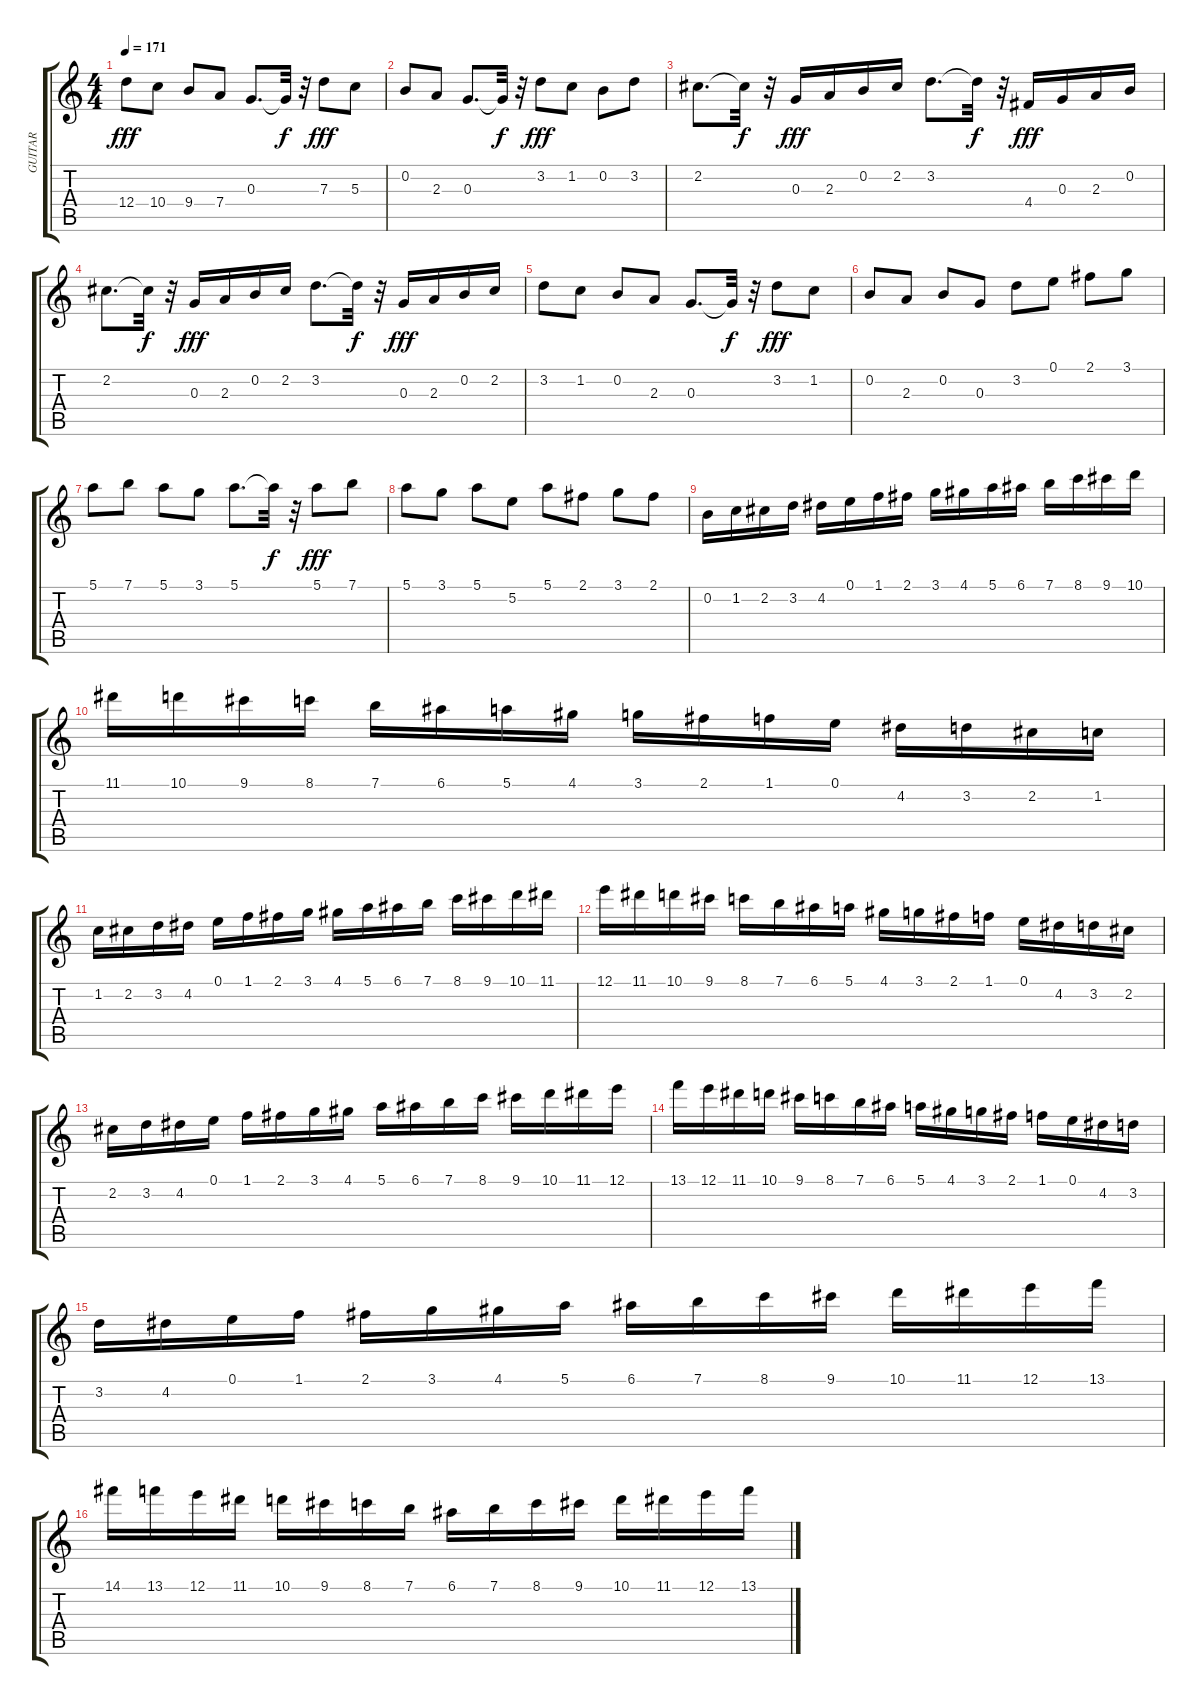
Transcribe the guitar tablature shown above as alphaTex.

\track ("GUITAR" "GUITAR") {instrument acousticguitarsteel}
\staff {score tabs}
\tuning (E4 B3 G3 D3 A2 E2) {hide}
\ts (4 4)
\tempo 171
\clef g2
\ks c
12.4.8{dy fff} 10.4.8 9.4.8 7.4.8 0.3.8{d} 0.3{t}.32{dy f} r.32 7.3.8{dy fff} 5.3.8 |
0.2.8 2.3.8 0.3.8{d} 0.3{t}.32{dy f} r.32 3.2.8{dy fff} 1.2.8 0.2.8 3.2.8 |
2.2.8{d} 2.2{t}.32{dy f} r.32 0.3.16{dy fff} 2.3.16 0.2.16 2.2.16 3.2.8{d} 3.2{t}.32{dy f} r.32 4.4.16{dy fff} 0.3.16 2.3.16 0.2.16 |
2.2.8{d} 2.2{t}.32{dy f} r.32 0.3.16{dy fff} 2.3.16 0.2.16 2.2.16 3.2.8{d} 3.2{t}.32{dy f} r.32 0.3.16{dy fff} 2.3.16 0.2.16 2.2.16 |
3.2.8 1.2.8 0.2.8 2.3.8 0.3.8{d} 0.3{t}.32{dy f} r.32 3.2.8{dy fff} 1.2.8 |
0.2.8 2.3.8 0.2.8 0.3.8 3.2.8 0.1.8 2.1.8 3.1.8 |
5.1.8 7.1.8 5.1.8 3.1.8 5.1.8{d} 5.1{t}.32{dy f} r.32 5.1.8{dy fff} 7.1.8 |
5.1.8 3.1.8 5.1.8 5.2.8 5.1.8 2.1.8 3.1.8 2.1.8 |
0.2.16 1.2.16 2.2.16 3.2.16 4.2.16 0.1.16 1.1.16 2.1.16 3.1.16 4.1.16 5.1.16 6.1.16 7.1.16 8.1.16 9.1.16 10.1.16 |
11.1.16 10.1.16 9.1.16 8.1.16 7.1.16 6.1.16 5.1.16 4.1.16 3.1.16 2.1.16 1.1.16 0.1.16 4.2.16 3.2.16 2.2.16 1.2.16 |
1.2.16 2.2.16 3.2.16 4.2.16 0.1.16 1.1.16 2.1.16 3.1.16 4.1.16 5.1.16 6.1.16 7.1.16 8.1.16 9.1.16 10.1.16 11.1.16 |
12.1.16 11.1.16 10.1.16 9.1.16 8.1.16 7.1.16 6.1.16 5.1.16 4.1.16 3.1.16 2.1.16 1.1.16 0.1.16 4.2.16 3.2.16 2.2.16 |
2.2.16 3.2.16 4.2.16 0.1.16 1.1.16 2.1.16 3.1.16 4.1.16 5.1.16 6.1.16 7.1.16 8.1.16 9.1.16 10.1.16 11.1.16 12.1.16 |
13.1.16 12.1.16 11.1.16 10.1.16 9.1.16 8.1.16 7.1.16 6.1.16 5.1.16 4.1.16 3.1.16 2.1.16 1.1.16 0.1.16 4.2.16 3.2.16 |
3.2.16 4.2.16 0.1.16 1.1.16 2.1.16 3.1.16 4.1.16 5.1.16 6.1.16 7.1.16 8.1.16 9.1.16 10.1.16 11.1.16 12.1.16 13.1.16 |
14.1.16 13.1.16 12.1.16 11.1.16 10.1.16 9.1.16 8.1.16 7.1.16 6.1.16 7.1.16 8.1.16 9.1.16 10.1.16 11.1.16 12.1.16 13.1.16
